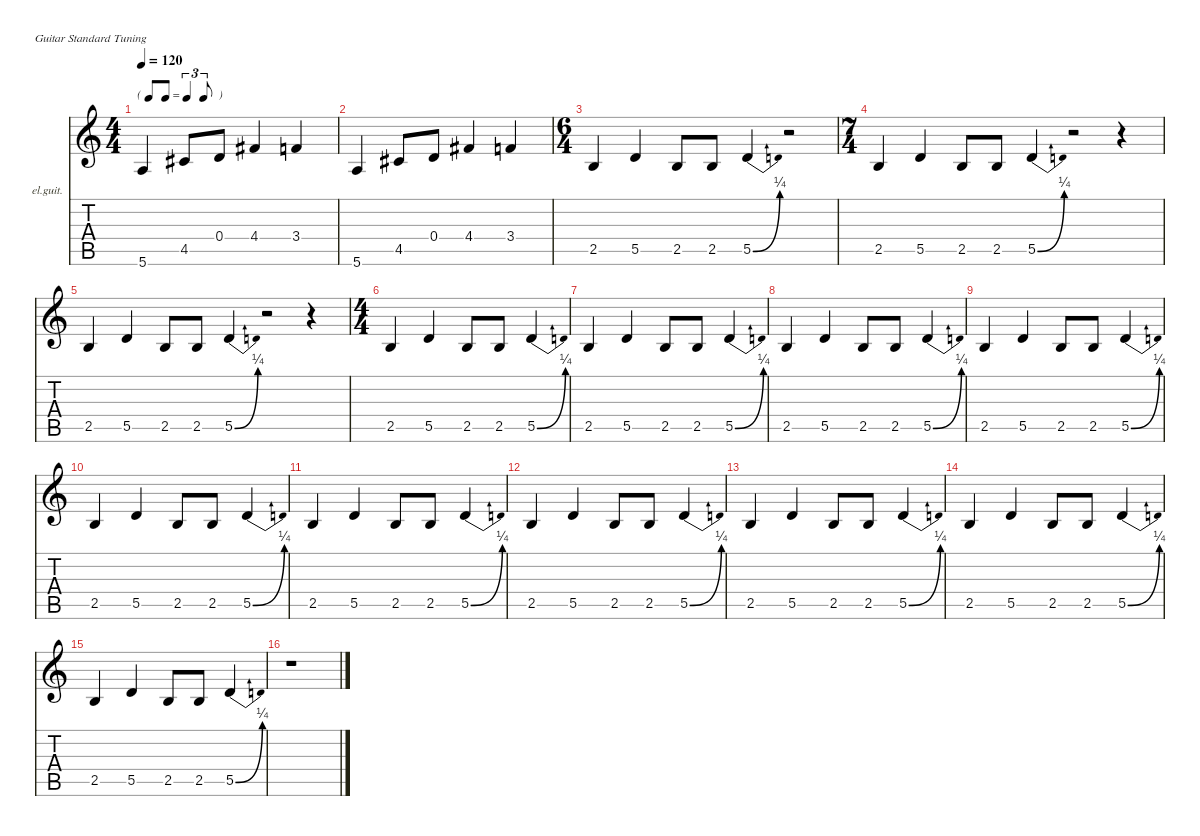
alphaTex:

\defaultSystemsLayout 4
\hideDynamics
\bracketExtendMode nobrackets
\firstSystemTrackNameOrientation horizontal
\otherSystemsTrackNameOrientation horizontal
\track ("Guitar 1" "el.guit.") {instrument electricguitarclean}
\staff {score tabs}
\tuning (E4 B3 G3 D3 A2 E2)
\ts (4 4)
\beaming (8 2 2 2 2)
\tf triplet8th
\tempo 120
\clef g2
\ks c
5.6.4{dy f beam Up} 4.5{acc #}.8{beam Up} 0.4.8{beam Up} 4.4{acc #}.4{beam Up} 3.4.4{beam Up} |
5.6.4{beam Up} 4.5{acc #}.8{beam Up} 0.4.8{beam Up} 4.4{acc #}.4{beam Up} 3.4.4{beam Up} |
\ts (6 4)
\beaming (8 6 6)
2.5.4{beam Up} 5.5.4{beam Up} 2.5.8{beam Up} 2.5.8{beam Up} 5.5{be (bend 0 0 30 1)}.4{beam Up} r.2{beam Up} |
\ts (7 4)
\beaming (8 6 4 4)
2.5.4{beam Up} 5.5.4{beam Up} 2.5.8{beam Up} 2.5.8{beam Up} 5.5{be (bend 0 0 30 1)}.4{beam Up} r.2{beam Up} r.4{beam Up} |
2.5.4{beam Up} 5.5.4{beam Up} 2.5.8{beam Up} 2.5.8{beam Up} 5.5{be (bend 0 0 30 1)}.4{beam Up} r.2{beam Up} r.4{beam Up} |
\ts (4 4)
\beaming (8 2 2 2 2)
2.5.4{beam Up} 5.5.4{beam Up} 2.5.8{beam Up} 2.5.8{beam Up} 5.5{be (bend 0 0 30 1)}.4{beam Up} |
2.5.4{beam Up} 5.5.4{beam Up} 2.5.8{beam Up} 2.5.8{beam Up} 5.5{be (bend 0 0 30 1)}.4{beam Up} |
2.5.4{beam Up} 5.5.4{beam Up} 2.5.8{beam Up} 2.5.8{beam Up} 5.5{be (bend 0 0 30 1)}.4{beam Up} |
2.5.4{beam Up} 5.5.4{beam Up} 2.5.8{beam Up} 2.5.8{beam Up} 5.5{be (bend 0 0 30 1)}.4{beam Up} |
2.5.4{beam Up} 5.5.4{beam Up} 2.5.8{beam Up} 2.5.8{beam Up} 5.5{be (bend 0 0 30 1)}.4{beam Up} |
2.5.4{beam Up} 5.5.4{beam Up} 2.5.8{beam Up} 2.5.8{beam Up} 5.5{be (bend 0 0 30 1)}.4{beam Up} |
2.5.4{beam Up} 5.5.4{beam Up} 2.5.8{beam Up} 2.5.8{beam Up} 5.5{be (bend 0 0 30 1)}.4{beam Up} |
2.5.4{beam Up} 5.5.4{beam Up} 2.5.8{beam Up} 2.5.8{beam Up} 5.5{be (bend 0 0 30 1)}.4{beam Up} |
2.5.4{beam Up} 5.5.4{beam Up} 2.5.8{beam Up} 2.5.8{beam Up} 5.5{be (bend 0 0 30 1)}.4{beam Up} |
2.5.4{beam Up} 5.5.4{beam Up} 2.5.8{beam Up} 2.5.8{beam Up} 5.5{be (bend 0 0 30 1)}.4{beam Up} |
r.1{beam Down}
